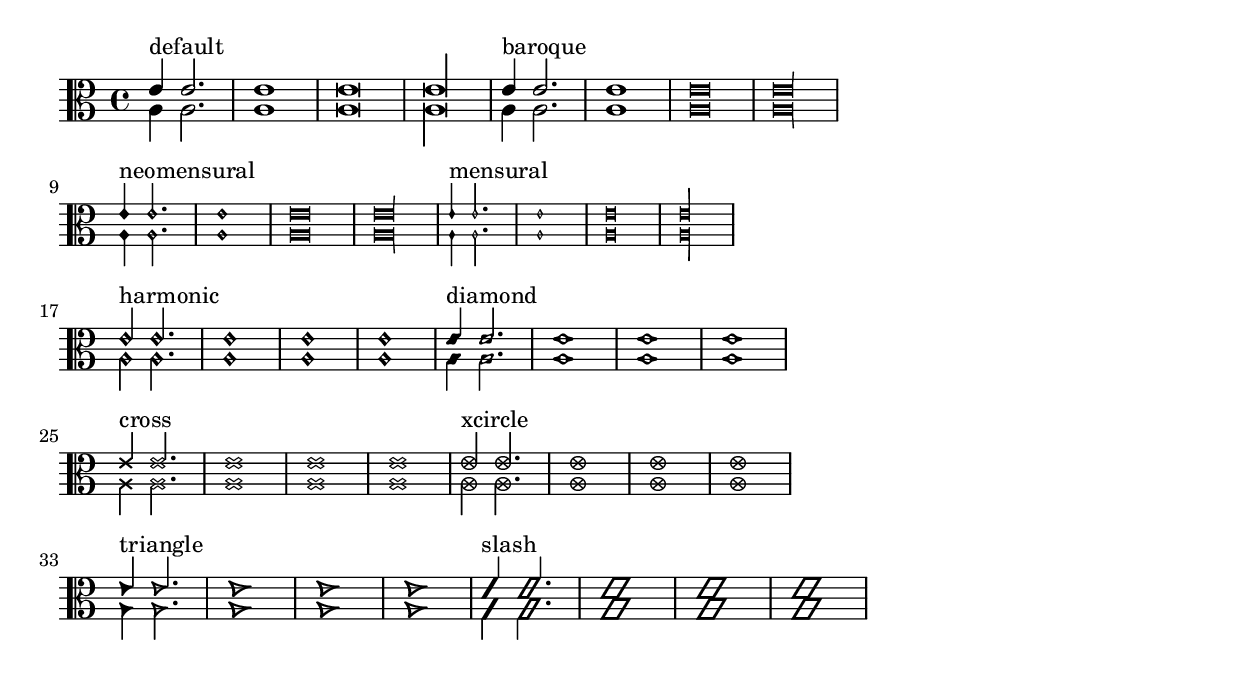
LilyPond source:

\version "2.1.22"
\header{
texidoc="
Note head shapes may be set from several choices.  
The stem endings should be adjusted according to the note head.  
If you want different note head styles on one stem,
you must create a special context.

Harmonic notes have a different shape and different
dimensions. 
"
}

pattern = \notes <<
      \new Voice {
        \override Stem  #'direction = #UP
        e'4
         e'2. e'1 e'\breve*1/2 e'\longa*1/4
      }
      \new Voice {
        \override Stem  #'direction = #DOWN
         a4 a2. a1 a\breve*1/2 a\longa*1/4
      }
    >>

\score {
  \notes \transpose c c {
    \clef C

    \override Staff.NoteHead  #'style = #'default
    s1*0^\markup { "default" }
    \pattern

    \override Staff.NoteHead  #'style = #'baroque
    s1*0^\markup { "baroque" }
    \pattern
        \break

    \override Staff.NoteHead  #'style = #'neo_mensural
    s1*0^\markup { "neomensural" }
    \pattern

    \override Staff.NoteHead  #'style = #'mensural
    s1*0^\markup { "mensural" }
    \pattern
    
    \break

    \override Staff.NoteHead  #'style = #'harmonic
    s1*0^\markup { "harmonic" }
    \pattern

    \override Staff.NoteHead  #'style = #'diamond
    s1*0^\markup { "diamond" }
    \pattern
    \break

    \override Staff.NoteHead  #'style = #'cross
    s1*0^\markup { "cross" }
    \pattern

    \override Staff.NoteHead  #'style = #'xcircle
    s1*0^\markup { "xcircle" }
\pattern
    
    \break

    \override Staff.NoteHead  #'style = #'triangle
    s1*0^\markup { "triangle" }
    \pattern
    

    \override Staff.NoteHead  #'style = #'slash
    s1*0^\markup { "slash" }
    \pattern
    \break
  }

  \paper {
    indent = 0.0
    raggedright = ##t
  }
}
